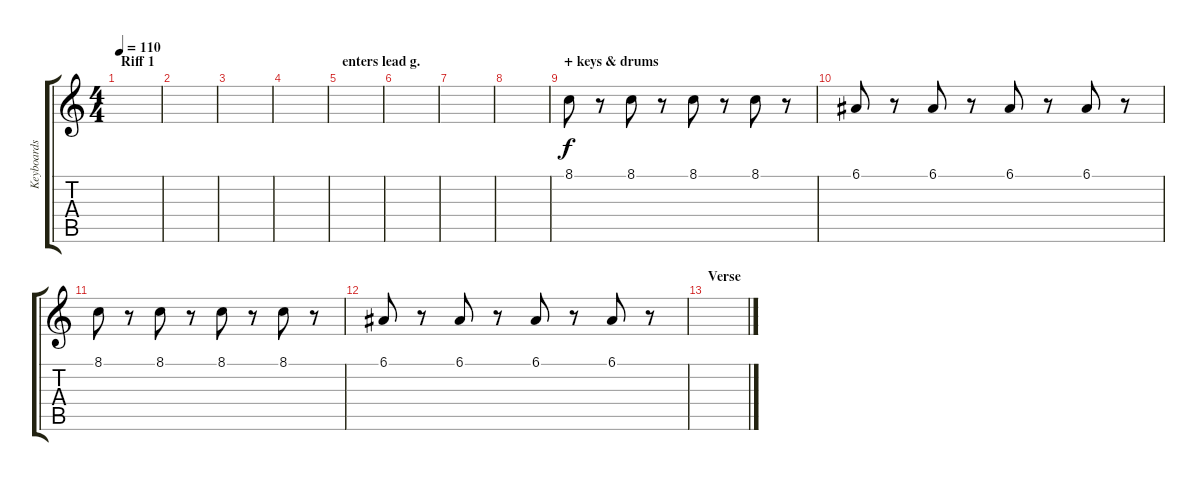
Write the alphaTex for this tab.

\track ("Keyboards (Stephan Braun)" "Keyboards ") {instrument stringensemble1}
\staff {score tabs}
\tuning (E4 B3 G3 D3 A2 E2) {hide}
\ts (4 4)
\section ("" "Riff 1")
\tempo 110
\clef g2
\ks c
|
|
|
|
\section ("" "enters lead g.")
|
|
|
|
\section ("" "+ keys & drums")
8.1.8 r.8 8.1.8 r.8 8.1.8 r.8 8.1.8 r.8 |
6.1.8 r.8 6.1.8 r.8 6.1.8 r.8 6.1.8 r.8 |
8.1.8 r.8 8.1.8 r.8 8.1.8 r.8 8.1.8 r.8 |
6.1.8 r.8 6.1.8 r.8 6.1.8 r.8 6.1.8 r.8 |
\section ("" "Verse")
